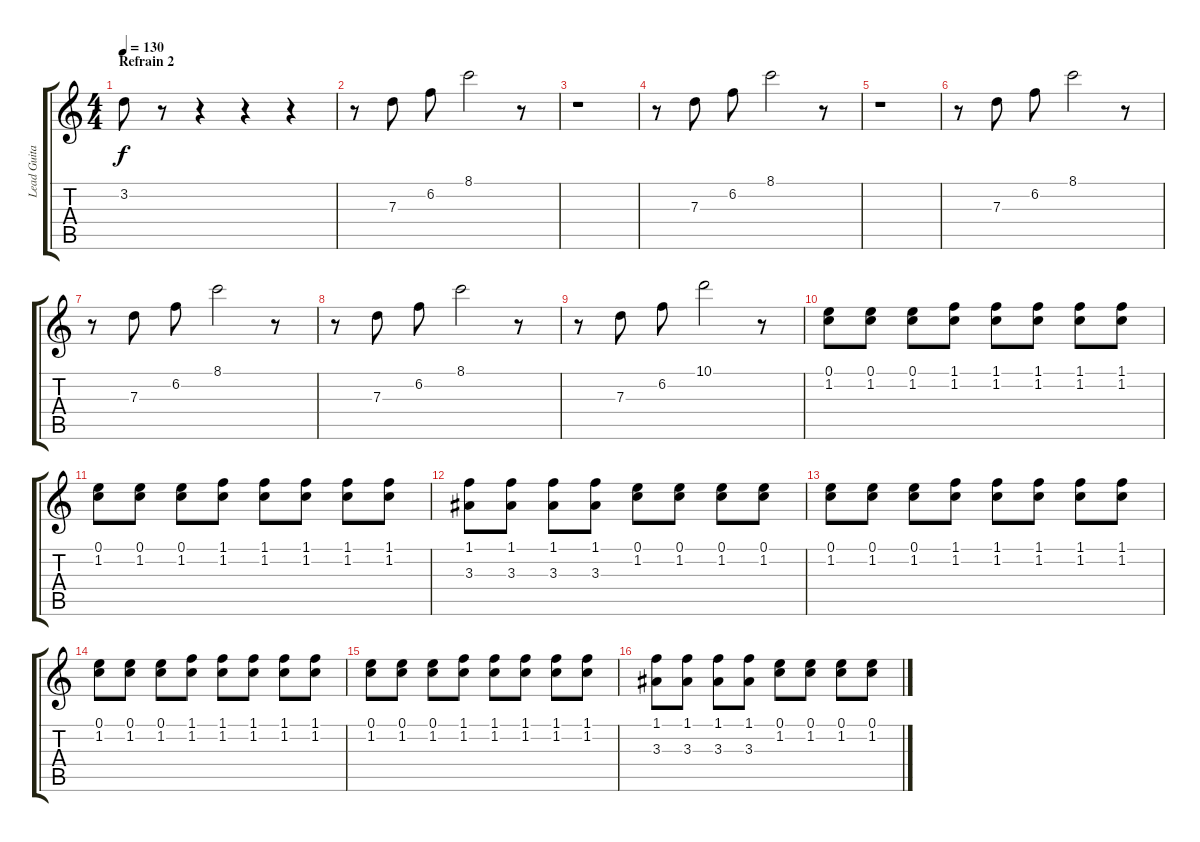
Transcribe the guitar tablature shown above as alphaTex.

\track ("Lead Guitar" "Lead Guita") {instrument electricguitarclean}
\staff {score tabs}
\tuning (E4 B3 G3 D3 A2 E2) {hide}
\ts (4 4)
\section ("" "Refrain 2")
\tempo 130
\clef g2
\ks c
3.2.8{dy f} r.8 r.4 r.4 r.4 |
r.8 7.3.8 6.2.8 8.1.2 r.8 |
r.1 |
r.8 7.3.8 6.2.8 8.1.2 r.8 |
r.1 |
r.8 7.3.8 6.2.8 8.1.2 r.8 |
r.8 7.3.8 6.2.8 8.1.2 r.8 |
r.8 7.3.8 6.2.8 8.1.2 r.8 |
r.8 7.3.8 6.2.8 10.1.2 r.8 |
(0.1 1.2).8 (0.1 1.2).8 (0.1 1.2).8 (1.1 1.2).8 (1.1 1.2).8 (1.1 1.2).8 (1.1 1.2).8 (1.1 1.2).8 |
(0.1 1.2).8 (0.1 1.2).8 (0.1 1.2).8 (1.1 1.2).8 (1.1 1.2).8 (1.1 1.2).8 (1.1 1.2).8 (1.1 1.2).8 |
(1.1 3.3).8 (1.1 3.3).8 (1.1 3.3).8 (1.1 3.3).8 (0.1 1.2).8 (0.1 1.2).8 (0.1 1.2).8 (0.1 1.2).8 |
(0.1 1.2).8 (0.1 1.2).8 (0.1 1.2).8 (1.1 1.2).8 (1.1 1.2).8 (1.1 1.2).8 (1.1 1.2).8 (1.1 1.2).8 |
(0.1 1.2).8 (0.1 1.2).8 (0.1 1.2).8 (1.1 1.2).8 (1.1 1.2).8 (1.1 1.2).8 (1.1 1.2).8 (1.1 1.2).8 |
(0.1 1.2).8 (0.1 1.2).8 (0.1 1.2).8 (1.1 1.2).8 (1.1 1.2).8 (1.1 1.2).8 (1.1 1.2).8 (1.1 1.2).8 |
(1.1 3.3).8 (1.1 3.3).8 (1.1 3.3).8 (1.1 3.3).8 (0.1 1.2).8 (0.1 1.2).8 (0.1 1.2).8 (0.1 1.2).8
